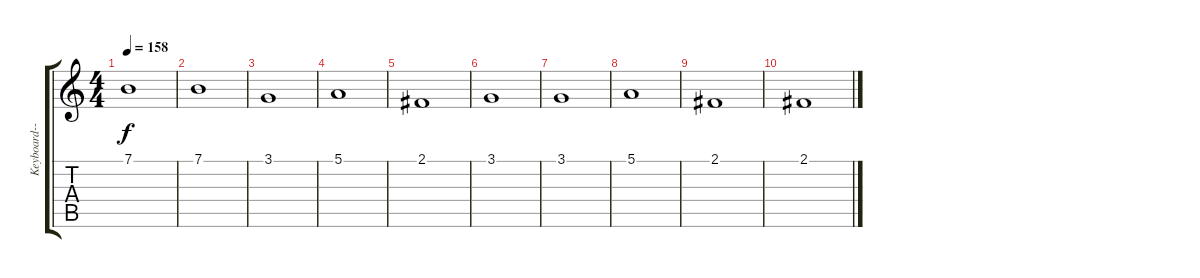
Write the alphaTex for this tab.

\track ("" "Keyboard--") {instrument stringensemble1}
\staff {score tabs}
\tuning (E4 B3 G3 D3 A2 E2) {hide}
\ts (4 4)
\tempo 158
\clef g2
\ks c
7.1.1{dy f} |
7.1.1 |
3.1.1 |
5.1.1 |
2.1.1 |
3.1.1 |
3.1.1 |
5.1.1 |
2.1.1 |
2.1.1
